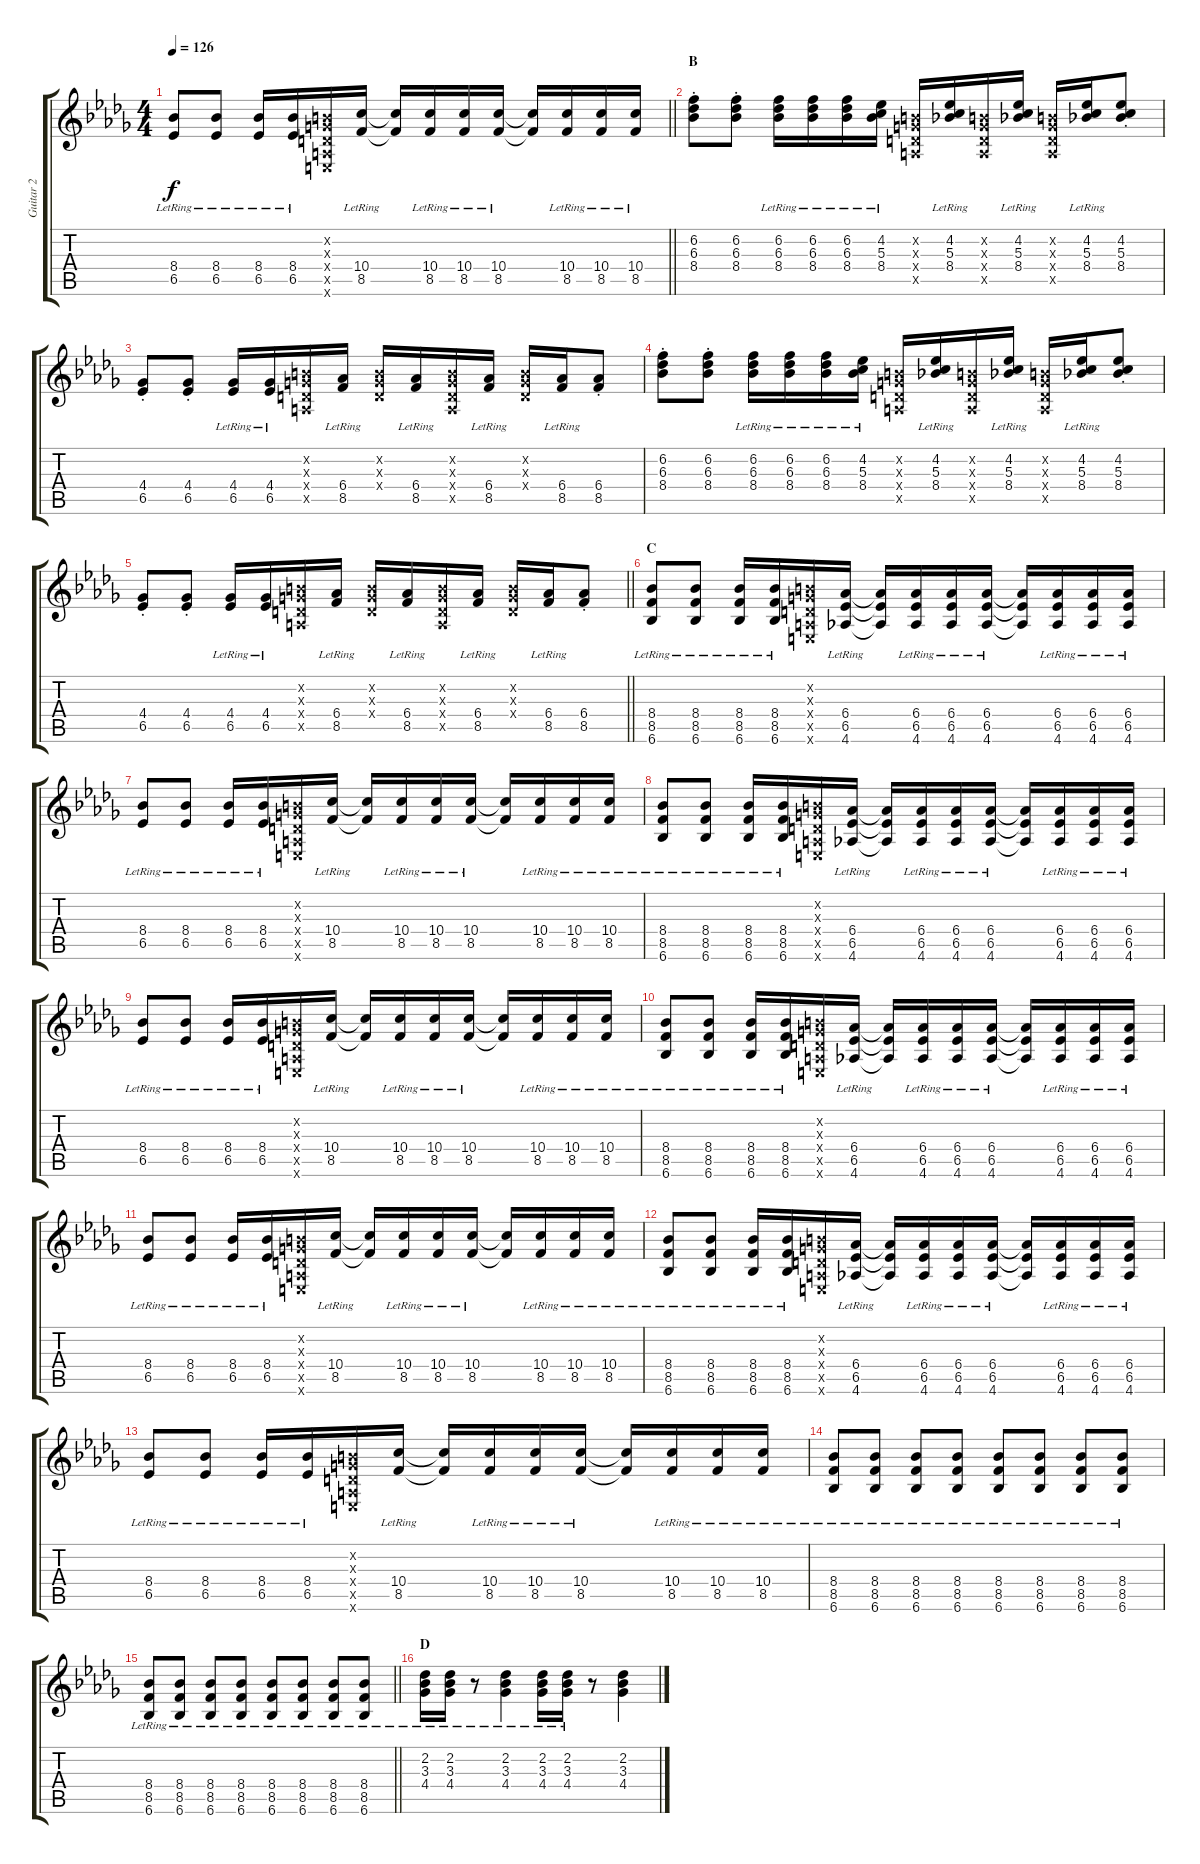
\track ("Guitar 2" "Guitar 2") {instrument overdrivenguitar}
\staff {score tabs}
\tuning (E4 B3 G3 D3 A2 E2) {hide}
\ts (4 4)
\tempo 126
\clef g2
\barLineRight lightlight
\ks db
(8.4{lr} 6.5{lr}).8{dy f} (8.4{lr} 6.5{lr}).8 (8.4{lr} 6.5{lr}).16 (8.4{lr} 6.5{lr}).16 (0.2{x} 0.3{x} 0.4{x} 0.5{x} 0.6{x}).16 (10.4{lr} 8.5{lr}).16 (10.4{t} 8.5{t}).16 (10.4{lr} 8.5{lr}).16 (10.4{lr} 8.5{lr}).16 (10.4{lr} 8.5{lr}).16 (10.4{t} 8.5{t}).16 (10.4{lr} 8.5{lr}).16 (10.4{lr} 8.5{lr}).16 (10.4{lr} 8.5{lr}).16 |
\section ("" "B")
(6.2{st} 6.3{st} 8.4{st}).8 (6.2{st} 6.3{st} 8.4{st}).8 (6.2{lr} 6.3{lr} 8.4).16 (6.2{lr} 6.3{lr} 8.4).16 (6.2{lr} 6.3{lr} 8.4).16 (4.2{lr} 5.3{lr} 8.4).16 (0.2{x} 0.3{x} 0.4{x} 0.5{x}).16 (4.2{lr} 5.3{lr} 8.4).16 (0.2{x} 0.3{x} 0.4{x} 0.5{x}).16 (4.2{lr} 5.3{lr} 8.4).16 (0.2{x} 0.3{x} 0.4{x} 0.5{x}).16 (4.2{lr} 5.3{lr} 8.4).16 (4.2{st} 5.3{st} 8.4{st}).8 |
(4.4{st} 6.5{st}).8 (4.4{st} 6.5{st}).8 (4.4{lr} 6.5{lr}).16 (4.4{lr} 6.5{lr}).16 (0.2{x} 0.3{x} 0.4{x} 0.5{x}).16 (6.4{lr} 8.5{lr}).16 (0.2{x} 0.3{x} 0.4{x}).16 (6.4{lr} 8.5{lr}).16 (0.2{x} 0.3{x} 0.4{x} 0.5{x}).16 (6.4{lr} 8.5{lr}).16 (0.2{x} 0.3{x} 0.4{x}).16 (6.4{lr} 8.5{lr}).16 (6.4{st} 8.5{st}).8 |
(6.2{st} 6.3{st} 8.4{st}).8 (6.2{st} 6.3{st} 8.4{st}).8 (6.2{lr} 6.3{lr} 8.4).16 (6.2{lr} 6.3{lr} 8.4).16 (6.2{lr} 6.3{lr} 8.4).16 (4.2{lr} 5.3{lr} 8.4).16 (0.2{x} 0.3{x} 0.4{x} 0.5{x}).16 (4.2{lr} 5.3{lr} 8.4).16 (0.2{x} 0.3{x} 0.4{x} 0.5{x}).16 (4.2{lr} 5.3{lr} 8.4).16 (0.2{x} 0.3{x} 0.4{x} 0.5{x}).16 (4.2{lr} 5.3{lr} 8.4).16 (4.2{st} 5.3{st} 8.4{st}).8 |
\barLineRight lightlight
(4.4{st} 6.5{st}).8 (4.4{st} 6.5{st}).8 (4.4{lr} 6.5{lr}).16 (4.4{lr} 6.5{lr}).16 (0.2{x} 0.3{x} 0.4{x} 0.5{x}).16 (6.4{lr} 8.5{lr}).16 (0.2{x} 0.3{x} 0.4{x}).16 (6.4{lr} 8.5{lr}).16 (0.2{x} 0.3{x} 0.4{x} 0.5{x}).16 (6.4{lr} 8.5{lr}).16 (0.2{x} 0.3{x} 0.4{x}).16 (6.4{lr} 8.5{lr}).16 (6.4{st} 8.5{st}).8 |
\section ("" "C")
(8.4{lr} 8.5{lr} 6.6{lr}).8 (8.4{lr} 8.5{lr} 6.6{lr}).8 (8.4{lr} 8.5{lr} 6.6{lr}).16 (8.4{lr} 8.5{lr} 6.6{lr}).16 (0.2{x} 0.3{x} 0.4{x} 0.5{x} 0.6{x}).16 (6.4{lr} 6.5{lr} 4.6{lr}).16 (6.4{t} 6.5{t} 4.6{t}).16 (6.4{lr} 6.5{lr} 4.6{lr}).16 (6.4{lr} 6.5{lr} 4.6{lr}).16 (6.4{lr} 6.5{lr} 4.6{lr}).16 (6.4{t} 6.5{t} 4.6{t}).16 (6.4{lr} 6.5{lr} 4.6{lr}).16 (6.4{lr} 6.5{lr} 4.6{lr}).16 (6.4{lr} 6.5{lr} 4.6{lr}).16 |
(8.4{lr} 6.5{lr}).8 (8.4{lr} 6.5{lr}).8 (8.4{lr} 6.5{lr}).16 (8.4{lr} 6.5{lr}).16 (0.2{x} 0.3{x} 0.4{x} 0.5{x} 0.6{x}).16 (10.4{lr} 8.5{lr}).16 (10.4{t} 8.5{t}).16 (10.4{lr} 8.5{lr}).16 (10.4{lr} 8.5{lr}).16 (10.4{lr} 8.5{lr}).16 (10.4{t} 8.5{t}).16 (10.4{lr} 8.5{lr}).16 (10.4{lr} 8.5{lr}).16 (10.4{lr} 8.5{lr}).16 |
(8.4{lr} 8.5{lr} 6.6{lr}).8 (8.4{lr} 8.5{lr} 6.6{lr}).8 (8.4{lr} 8.5{lr} 6.6{lr}).16 (8.4{lr} 8.5{lr} 6.6{lr}).16 (0.2{x} 0.3{x} 0.4{x} 0.5{x} 0.6{x}).16 (6.4{lr} 6.5{lr} 4.6{lr}).16 (6.4{t} 6.5{t} 4.6{t}).16 (6.4{lr} 6.5{lr} 4.6{lr}).16 (6.4{lr} 6.5{lr} 4.6{lr}).16 (6.4{lr} 6.5{lr} 4.6{lr}).16 (6.4{t} 6.5{t} 4.6{t}).16 (6.4{lr} 6.5{lr} 4.6{lr}).16 (6.4{lr} 6.5{lr} 4.6{lr}).16 (6.4{lr} 6.5{lr} 4.6{lr}).16 |
(8.4{lr} 6.5{lr}).8 (8.4{lr} 6.5{lr}).8 (8.4{lr} 6.5{lr}).16 (8.4{lr} 6.5{lr}).16 (0.2{x} 0.3{x} 0.4{x} 0.5{x} 0.6{x}).16 (10.4{lr} 8.5{lr}).16 (10.4{t} 8.5{t}).16 (10.4{lr} 8.5{lr}).16 (10.4{lr} 8.5{lr}).16 (10.4{lr} 8.5{lr}).16 (10.4{t} 8.5{t}).16 (10.4{lr} 8.5{lr}).16 (10.4{lr} 8.5{lr}).16 (10.4{lr} 8.5{lr}).16 |
(8.4{lr} 8.5{lr} 6.6{lr}).8 (8.4{lr} 8.5{lr} 6.6{lr}).8 (8.4{lr} 8.5{lr} 6.6{lr}).16 (8.4{lr} 8.5{lr} 6.6{lr}).16 (0.2{x} 0.3{x} 0.4{x} 0.5{x} 0.6{x}).16 (6.4{lr} 6.5{lr} 4.6{lr}).16 (6.4{t} 6.5{t} 4.6{t}).16 (6.4{lr} 6.5{lr} 4.6{lr}).16 (6.4{lr} 6.5{lr} 4.6{lr}).16 (6.4{lr} 6.5{lr} 4.6{lr}).16 (6.4{t} 6.5{t} 4.6{t}).16 (6.4{lr} 6.5{lr} 4.6{lr}).16 (6.4{lr} 6.5{lr} 4.6{lr}).16 (6.4{lr} 6.5{lr} 4.6{lr}).16 |
(8.4{lr} 6.5{lr}).8 (8.4{lr} 6.5{lr}).8 (8.4{lr} 6.5{lr}).16 (8.4{lr} 6.5{lr}).16 (0.2{x} 0.3{x} 0.4{x} 0.5{x} 0.6{x}).16 (10.4{lr} 8.5{lr}).16 (10.4{t} 8.5{t}).16 (10.4{lr} 8.5{lr}).16 (10.4{lr} 8.5{lr}).16 (10.4{lr} 8.5{lr}).16 (10.4{t} 8.5{t}).16 (10.4{lr} 8.5{lr}).16 (10.4{lr} 8.5{lr}).16 (10.4{lr} 8.5{lr}).16 |
(8.4{lr} 8.5{lr} 6.6{lr}).8 (8.4{lr} 8.5{lr} 6.6{lr}).8 (8.4{lr} 8.5{lr} 6.6{lr}).16 (8.4{lr} 8.5{lr} 6.6{lr}).16 (0.2{x} 0.3{x} 0.4{x} 0.5{x} 0.6{x}).16 (6.4{lr} 6.5{lr} 4.6{lr}).16 (6.4{t} 6.5{t} 4.6{t}).16 (6.4{lr} 6.5{lr} 4.6{lr}).16 (6.4{lr} 6.5{lr} 4.6{lr}).16 (6.4{lr} 6.5{lr} 4.6{lr}).16 (6.4{t} 6.5{t} 4.6{t}).16 (6.4{lr} 6.5{lr} 4.6{lr}).16 (6.4{lr} 6.5{lr} 4.6{lr}).16 (6.4{lr} 6.5{lr} 4.6{lr}).16 |
(8.4{lr} 6.5{lr}).8 (8.4{lr} 6.5{lr}).8 (8.4{lr} 6.5{lr}).16 (8.4{lr} 6.5{lr}).16 (0.2{x} 0.3{x} 0.4{x} 0.5{x} 0.6{x}).16 (10.4{lr} 8.5{lr}).16 (10.4{t} 8.5{t}).16 (10.4{lr} 8.5{lr}).16 (10.4{lr} 8.5{lr}).16 (10.4{lr} 8.5{lr}).16 (10.4{t} 8.5{t}).16 (10.4{lr} 8.5{lr}).16 (10.4{lr} 8.5{lr}).16 (10.4{lr} 8.5{lr}).16 |
(8.4{lr} 8.5{lr} 6.6{lr}).8 (8.4{lr} 8.5{lr} 6.6{lr}).8 (8.4{lr} 8.5{lr} 6.6{lr}).8 (8.4{lr} 8.5{lr} 6.6{lr}).8 (8.4{lr} 8.5{lr} 6.6{lr}).8 (8.4{lr} 8.5{lr} 6.6{lr}).8 (8.4{lr} 8.5{lr} 6.6{lr}).8 (8.4{lr} 8.5{lr} 6.6{lr}).8 |
\barLineRight lightlight
(8.4{lr} 8.5{lr} 6.6{lr}).8 (8.4{lr} 8.5{lr} 6.6{lr}).8 (8.4{lr} 8.5{lr} 6.6{lr}).8 (8.4{lr} 8.5{lr} 6.6{lr}).8 (8.4{lr} 8.5{lr} 6.6{lr}).8 (8.4{lr} 8.5{lr} 6.6{lr}).8 (8.4{lr} 8.5{lr} 6.6{lr}).8 (8.4{lr} 8.5{lr} 6.6{lr}).8 |
\section ("" "D")
(2.2{lr} 3.3{lr} 4.4{lr}).16 (2.2{lr} 3.3{lr} 4.4{lr}).16 r.8 (2.2{lr} 3.3{lr} 4.4{lr}).4 (2.2{lr} 3.3{lr} 4.4{lr}).16 (2.2{lr} 3.3{lr} 4.4{lr}).16 r.8 (2.2 3.3 4.4).4
